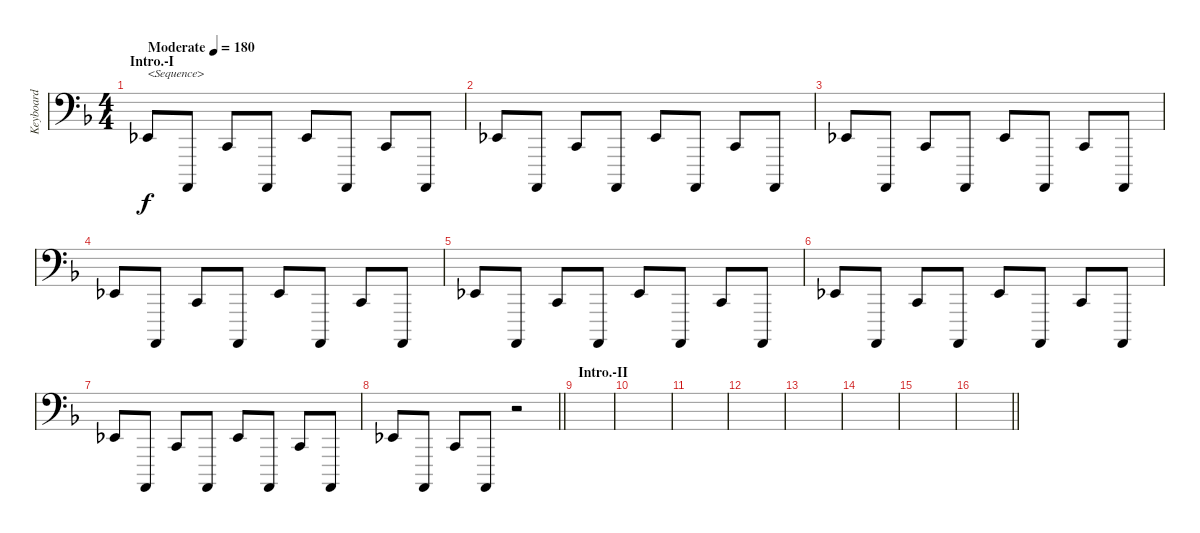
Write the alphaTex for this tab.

\track ("Keyboard" "Keyboard") {instrument lead2sawtooth}
\staff {score}
\tuning (D2 A1 E1 B0 Gb0) {hide}
\ts (4 4)
\section ("" "Intro.-I")
\tempo (180 "Moderate")
\clef f4
\ks f
1.1.8{txt "<Sequence>" dy f instrument lead2sawtooth} 3.5.8 3.2.8 3.5.8 1.1.8 3.5.8 3.2.8 3.5.8 |
1.1.8 3.5.8 3.2.8 3.5.8 1.1.8 3.5.8 3.2.8 3.5.8 |
1.1.8 3.5.8 3.2.8 3.5.8 1.1.8 3.5.8 3.2.8 3.5.8 |
1.1.8 3.5.8 3.2.8 3.5.8 1.1.8 3.5.8 3.2.8 3.5.8 |
1.1.8 3.5.8 3.2.8 3.5.8 1.1.8 3.5.8 3.2.8 3.5.8 |
1.1.8 3.5.8 3.2.8 3.5.8 1.1.8 3.5.8 3.2.8 3.5.8 |
1.1.8 3.5.8 3.2.8 3.5.8 1.1.8 3.5.8 3.2.8 3.5.8 |
\barLineRight lightlight
1.1.8 3.5.8 3.2.8 3.5.8 r.2 |
\section ("" "Intro.-II")
|
|
|
|
|
|
|
\barLineRight lightlight
